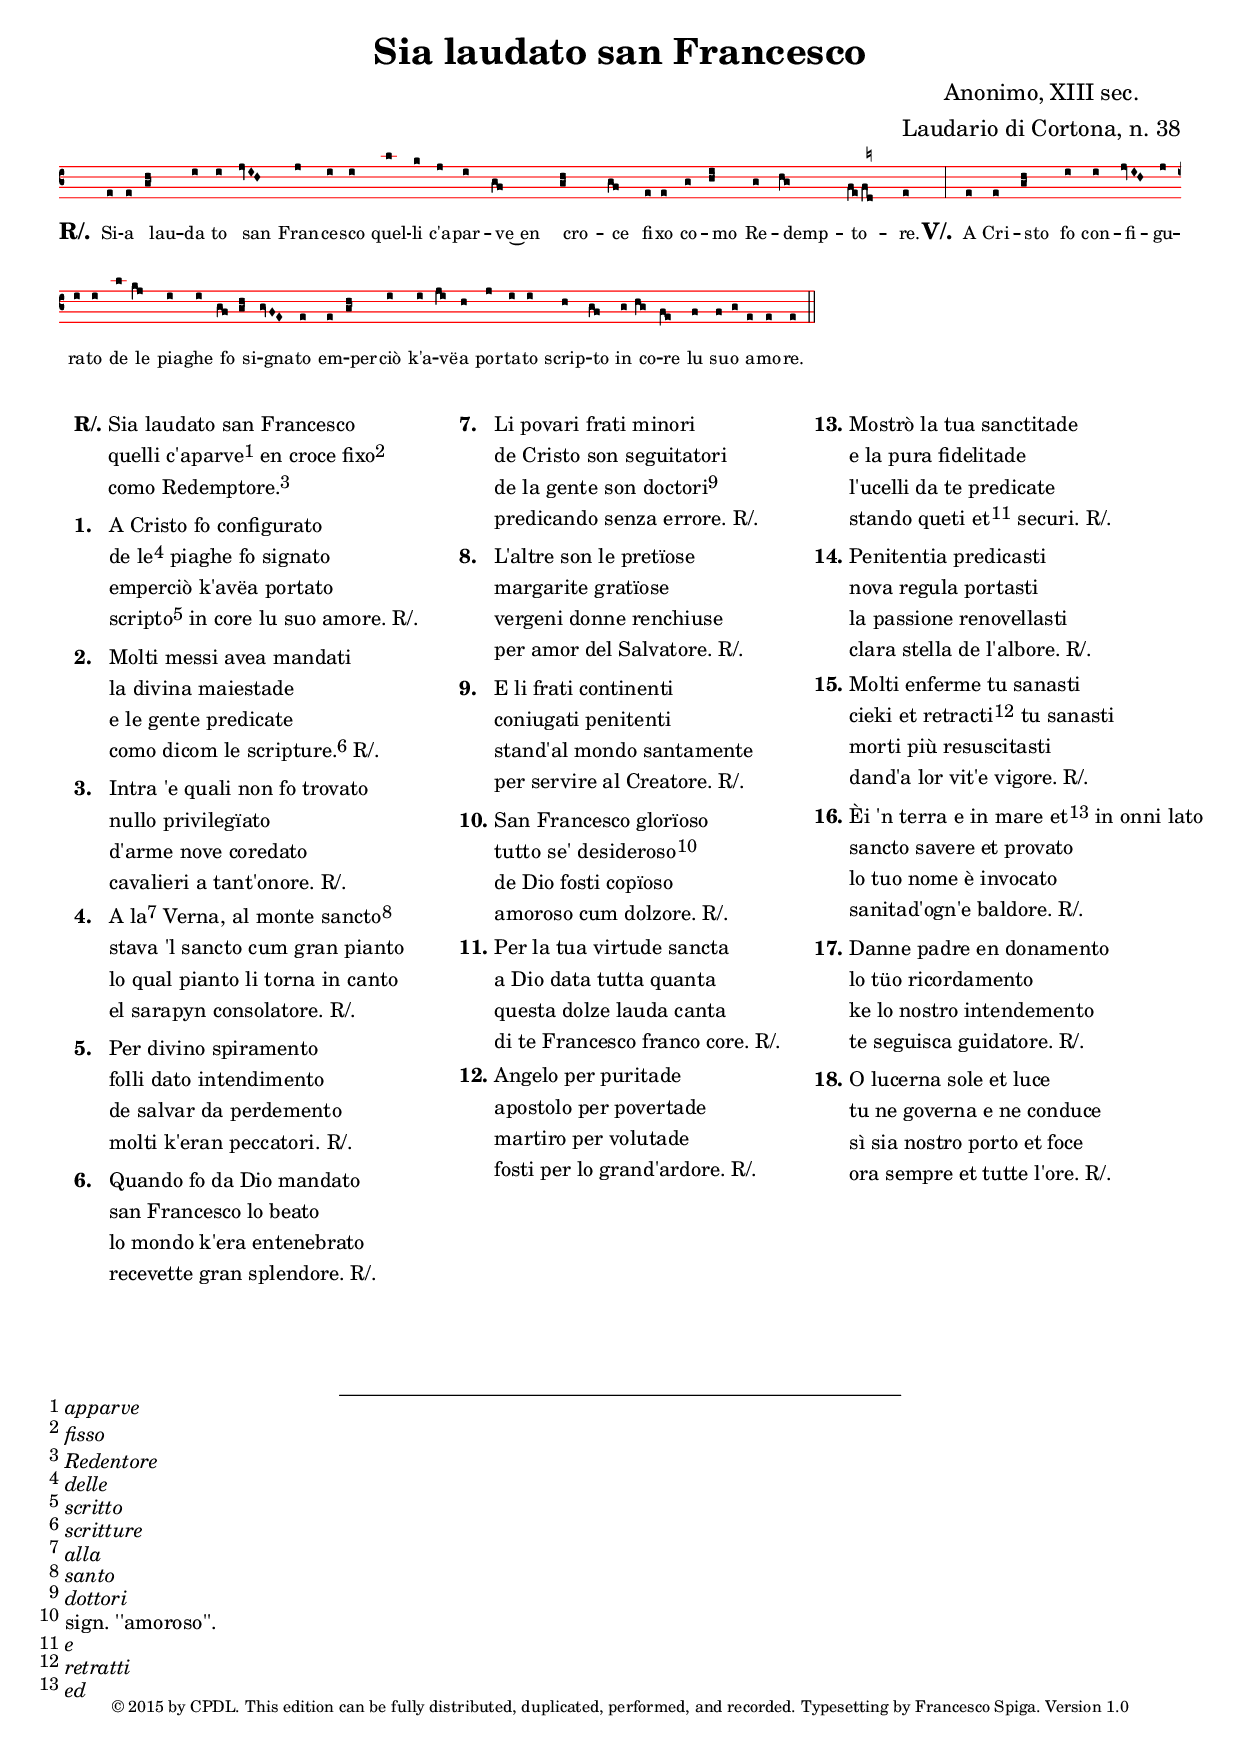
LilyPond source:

\version "2.12.3"
\include "gregorian.ly"

duro=^\markup{\musicglyph #"accidentals.vaticana0"}

melodia = \relative c' { 
g g 
\[ b \melisma \pes c \] \melismaEnd 
d d 
\[ \virga e \melisma \inclinatum d \inclinatum c \] \melismaEnd 
e d d
g f e d 
\[  b \melisma \flexa a \] \melismaEnd 
\[ b \melisma \pes c \] \melismaEnd 
\[  b \melisma \flexa a \] \melismaEnd 
g g b \[ c \melisma \pes d\] \melismaEnd
b 
\[  c \melisma \flexa b \] \melismaEnd 
\[ a \melisma \flexa g a \flexa f\duro \] 
\melismaEnd \[ g \] \divisioMaxima
g g 
\[ b \melisma \pes c \] \melismaEnd 
d d
\[ \virga e \melisma \inclinatum d \inclinatum c \] \melismaEnd 
e d d
g \[  f \melisma \flexa e \] \melismaEnd  
d d
\[  b \melisma \flexa a \] \melismaEnd 
\[ b \melisma \pes c \] \melismaEnd 
\[ \virga b \melisma \inclinatum a \inclinatum g \] \melismaEnd 
g g
\[ b \melisma \pes c \] \melismaEnd 
d d 
\[ e \melisma \flexa d \] \melismaEnd 
c e d d c 
\[  b \melisma \flexa a \] \melismaEnd 
b 
\[ c \melisma \flexa b \] \melismaEnd 
\[  a \melisma \flexa g \] \melismaEnd 
a 
a  b 
g g g 

\finalis	}
	
testo = \lyricmode { \set stanza = "R/." Si -- a lau -- da to san Fran -- ce -- sco
                     quel -- li c'a -- par -- ve~en cro -- ce fi -- xo
                     co -- mo Re -- demp -- to -- re.
                     
                     \set stanza = "V/." A Cri -- sto fo con -- fi -- gu -- ra -- to
de le pia -- ghe fo si -- gna -- to
em -- per -- ciò k'a -- vë -- a por -- ta -- to
scrip -- to in co -- re lu su -- o a -- mo -- re.
                     

}

\book {
	\header {  
		title = "Sia laudato san Francesco"
		composer = \markup \center-column { "Anonimo, XIII sec." "Laudario di Cortona, n. 38" }
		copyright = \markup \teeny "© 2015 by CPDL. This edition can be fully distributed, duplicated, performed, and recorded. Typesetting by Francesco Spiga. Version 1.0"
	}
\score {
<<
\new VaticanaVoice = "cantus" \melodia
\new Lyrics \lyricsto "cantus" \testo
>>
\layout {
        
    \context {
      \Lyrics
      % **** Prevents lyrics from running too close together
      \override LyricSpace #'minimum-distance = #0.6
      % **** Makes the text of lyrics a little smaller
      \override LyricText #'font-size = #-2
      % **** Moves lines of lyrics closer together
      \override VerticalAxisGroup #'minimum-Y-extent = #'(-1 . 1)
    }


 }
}



\markup { \small
\fill-line {
\hspace #0.1 % moves the column off the left margin;
% can be removed if space on the page is tight
\column {
\line { \bold "R/."
\column {
\line {Sia laudato san Francesco }
\line {quelli \auto-footnote c'aparve \italic " apparve" en croce \auto-footnote fixo \italic " fisso"}
\line {como \auto-footnote Redemptore. \italic " Redentore" }
}
}
\combine \null \vspace #0.1 % adds vertical spacing between verses
\line { \bold "1.  "
\column {
\line {A Cristo fo configurato }
\line {de \auto-footnote le \italic " delle" piaghe fo signato }
\line {emperciò k'avëa portato }
\line { \auto-footnote scripto \italic " scritto" in core lu suo amore. R/.}
}
}

\combine \null \vspace #0.1 % adds vertical spacing between verses
\line { \bold "2.  "
\column {
\line {Molti messi avea mandati}
\line {la divina maiestade}
\line {e le gente predicate}
\line {como dicom le \auto-footnote scripture. \italic " scritture" R/. }
}
}

\combine \null \vspace #0.1 % adds vertical spacing between verses
\line { \bold "3.  "
\column {
\line { Intra 'e quali non fo trovato }
\line { nullo privilegïato }
\line { d'arme nove coredato }
\line { cavalieri a tant'onore. R/. }
}
}

\combine \null \vspace #0.1 % adds vertical spacing between verses
\line { \bold "4.  "
\column {
\line {  A \auto-footnote la \italic " alla" Verna, al monte \auto-footnote sancto \italic " santo" }
\line { stava 'l sancto cum gran pianto }
\line { lo qual pianto li torna in canto }
\line { el sarapyn consolatore. R/. }
}
}

\combine \null \vspace #0.1 % adds vertical spacing between verses
\line { \bold "5.  "
\column {
\line { Per divino spiramento }
\line { folli dato intendimento }
\line { de salvar da perdemento }
\line { molti k'eran peccatori. R/. }
}
}

\combine \null \vspace #0.1 % adds vertical spacing between verses
\line { \bold "6.  "
\column {
"Quando fo da Dio mandato"
"san Francesco lo beato"
"lo mondo k'era entenebrato"
"recevette gran splendore. R/."
}
}
}
\hspace #0.1 % adds horizontal spacing between columns;
\column {
\line { \bold "7.  "
\column {
\line { Li povari frati minori }
\line { de Cristo son seguitatori }
\line { de la gente son \auto-footnote doctori \italic " dottori" }
\line { predicando senza errore. R/. }
}
}

\combine \null \vspace #0.1 % adds vertical spacing between verses
\line { \bold "8.  "
\column {
"L'altre son le pretïose"
"margarite gratïose"
"vergeni donne renchiuse"
"per amor del Salvatore. R/."
}
}


\combine \null \vspace #0.1 % adds vertical spacing between verses
\line { \bold "9.  "
\column {
"E li frati continenti"
"coniugati penitenti"
"stand'al mondo santamente"
"per servire al Creatore. R/."
}
}
\combine \null \vspace #0.1 % adds vertical spacing between verses
\line { \bold "10."
\column {
"San Francesco glorïoso"
\line { tutto se' \auto-footnote "desideroso  " " sign. ''amoroso''."}
"de Dio fosti copïoso"
"amoroso cum dolzore. R/."
}
}

\combine \null \vspace #0.1 % adds vertical spacing between verses
\line { \bold "11."
\column {
"Per la tua virtude sancta"
"a Dio data tutta quanta"
"questa dolze lauda canta"
"di te Francesco franco core. R/."
}
}

\combine \null \vspace #0.1 % adds vertical spacing between verses
\line { \bold "12."
\column {
"Angelo per puritade"
"apostolo per povertade"
"martiro per volutade"
"fosti per lo grand'ardore. R/."
}
}
}
\hspace #0.1 % adds horizontal spacing between columns;
\column {
\line { \bold "13."
\column {
"Mostrò la tua sanctitade"
"e la pura fidelitade"
"l'ucelli da te predicate"
\line { stando queti \auto-footnote "et  "  \italic " e" securi. R/. }
}
}

\combine \null \vspace #0.1 % adds vertical spacing between verses
\line { \bold "14."
\column {
"Penitentia predicasti"
"nova regula portasti"
"la passione renovellasti"
"clara stella de l'albore. R/."
}
}

\combine \null \vspace #0.1 % adds vertical spacing between verses
\line { \bold "15."
\column {
"Molti enferme tu sanasti"
\line { cieki et \auto-footnote "retracti  " \italic " retratti" tu sanasti }
"morti più resuscitasti"
"dand'a lor vit'e vigore. R/."
}
}

\combine \null \vspace #0.1 % adds vertical spacing between verses
\line { \bold "16."
\column {
\line { Èi 'n terra e in mare \auto-footnote "et  " \italic " ed" in onni lato }
"sancto savere et provato"
"lo tuo nome è invocato"
"sanitad'ogn'e baldore. R/."
}
}

\combine \null \vspace #0.1 % adds vertical spacing between verses
\line { \bold "17."
\column {
"Danne padre en donamento"
"lo tüo ricordamento"
"ke lo nostro intendemento"
"te seguisca guidatore. R/."
}
}

\combine \null \vspace #0.1 % adds vertical spacing between verses
\line { \bold "18."
\column {
"O lucerna sole et luce"
"tu ne governa e ne conduce"
"sì sia nostro porto et foce"
"ora sempre et tutte l'ore. R/."
}
}

}
\hspace #0.1 % gives some extra space on the right margin;
% can be removed if page space is tight
}
}

}
